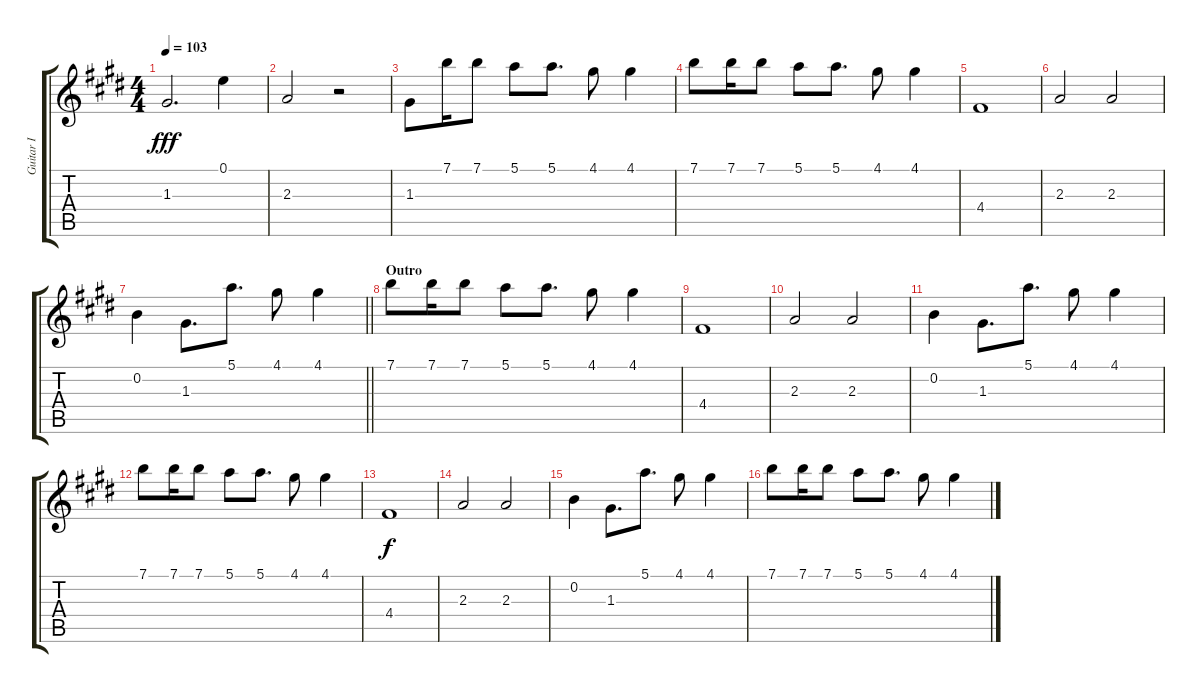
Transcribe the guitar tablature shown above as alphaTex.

\track ("Guitar I" "Guitar I") {instrument electricguitarclean}
\staff {score tabs}
\tuning (E4 B3 G3 D3 A2 E2) {hide}
\ts (4 4)
\tempo 103
\clef g2
\ks e
1.3.2{d dy fff} 0.1.4 |
2.3.2 r.2 |
1.3.8 7.1.16 7.1.8 5.1.8 5.1.8{d} 4.1.8 4.1.4 |
7.1.8 7.1.16 7.1.8 5.1.8 5.1.8{d} 4.1.8 4.1.4 |
4.4.1 |
2.3.2 2.3.2 |
\barLineRight lightlight
0.2.4 1.3.8{d} 5.1.8{d} 4.1.8 4.1.4 |
\section ("" "Outro")
7.1.8 7.1.16 7.1.8 5.1.8 5.1.8{d} 4.1.8 4.1.4 |
4.4.1 |
2.3.2 2.3.2 |
0.2.4 1.3.8{d} 5.1.8{d} 4.1.8 4.1.4 |
7.1.8 7.1.16 7.1.8 5.1.8 5.1.8{d} 4.1.8 4.1.4 |
4.4.1{dy f} |
2.3.2 2.3.2 |
0.2.4 1.3.8{d} 5.1.8{d} 4.1.8 4.1.4 |
7.1.8 7.1.16 7.1.8 5.1.8 5.1.8{d} 4.1.8 4.1.4
